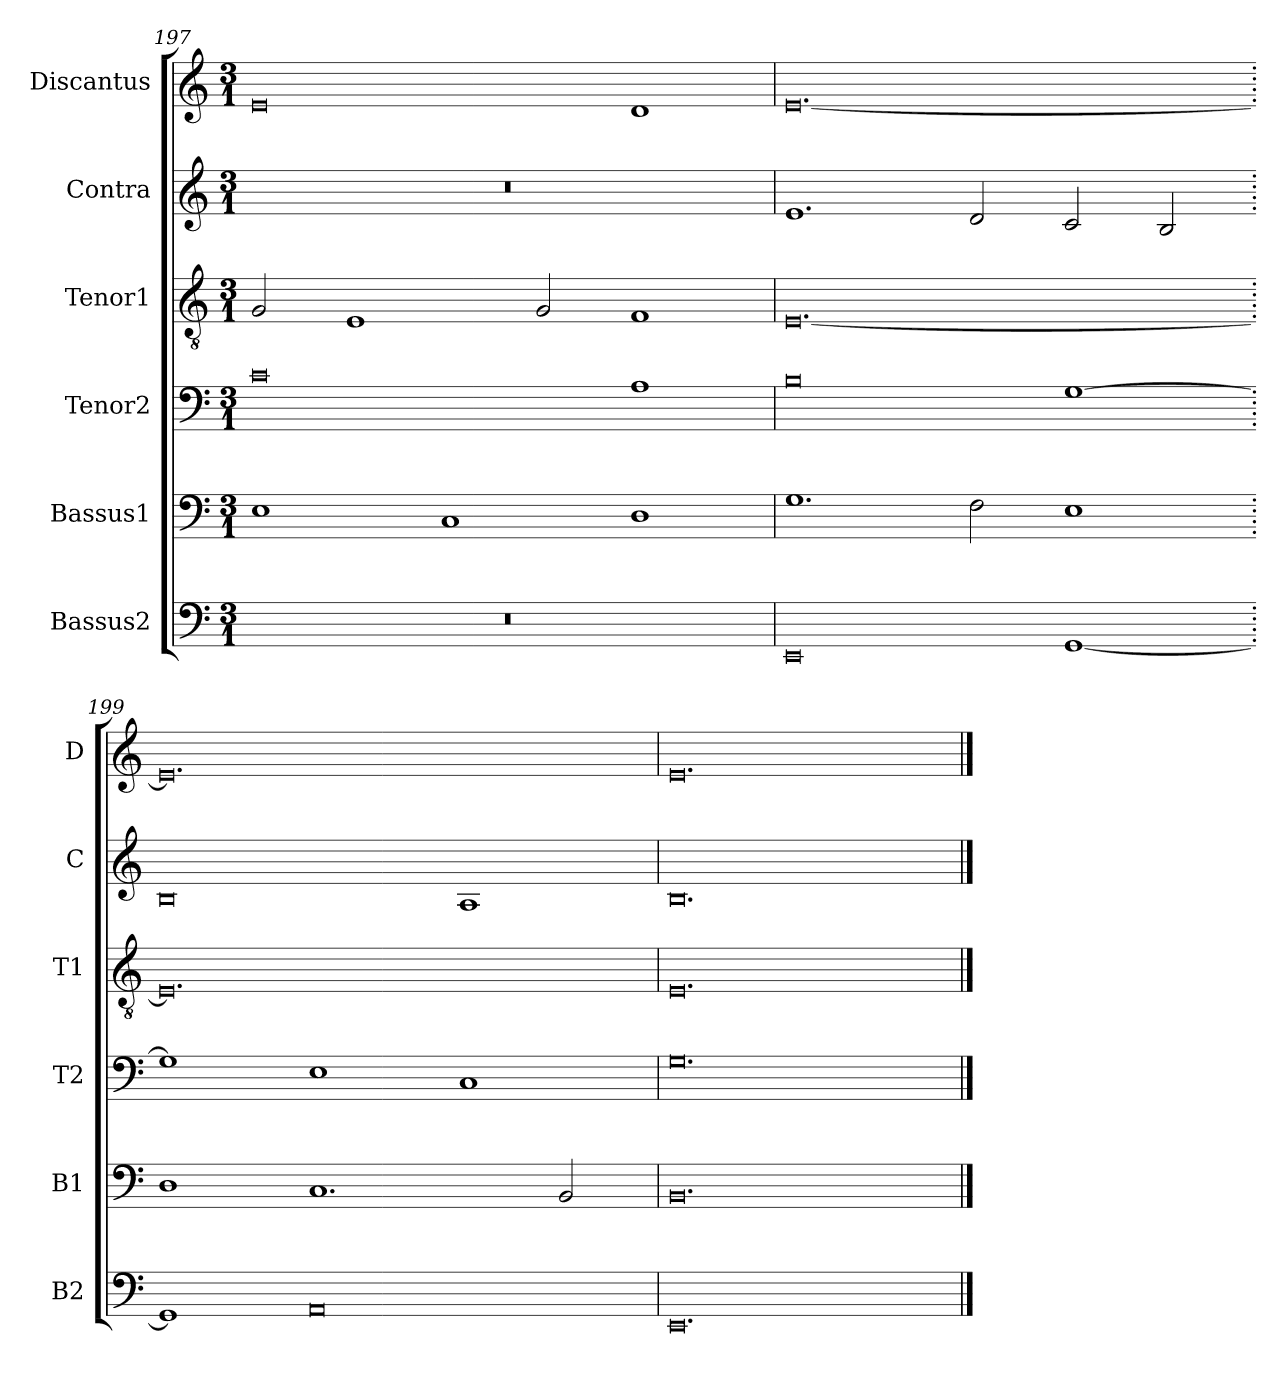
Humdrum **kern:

**kern	**kern	**kern	**kern	**kern	**kern
*part6	*part5	*part4	*part3	*part2	*part1
*staff6	*staff5	*staff4	*staff3	*staff2	*staff1
*I"Bassus2	*I"Bassus1	*I"Tenor2	*I"Tenor1	*I"Contra	*I"Discantus
*I'B2	*I'B1	*I'T2	*I'T1	*I'C	*I'D
*clefF4	*clefF4	*clefF4	*clefGv2	*clefG2	*clefG2
*k[]	*k[]	*k[]	*k[]	*k[]	*k[]
*M3/1	*M3/1	*M3/1	*M3/1	*M3/1	*M3/1
=197	=197	=197	=197	=197	=197
0.r	1E	0c	2G/	0.r	0e
.	.	.	1E	.	.
.	1C	.	.	.	.
.	.	.	2G/	.	.
.	1D	1A	1F	.	1d
=198	=198	=198	=198	=198	=198
0EE	1.G	0B	[0.E	1.e	[0.e
.	2F\	.	.	2d/	.
[1GG	1E	[1G	.	2c/	.
.	.	.	.	2B/	.
=199.	=199.	=199.	=199.	=199.	=199.
1GG]	1D	1G]	0.E]	0B	0.e]
0AA	1.C	1E	.	.	.
.	.	1C	.	1A	.
.	2BB/	.	.	.	.
=200	=200	=200	=200	=200	=200
0.EE	0.BB	0.G	0.E	0.B	0.e
==	==	==	==	==	==
*-	*-	*-	*-	*-	*-
